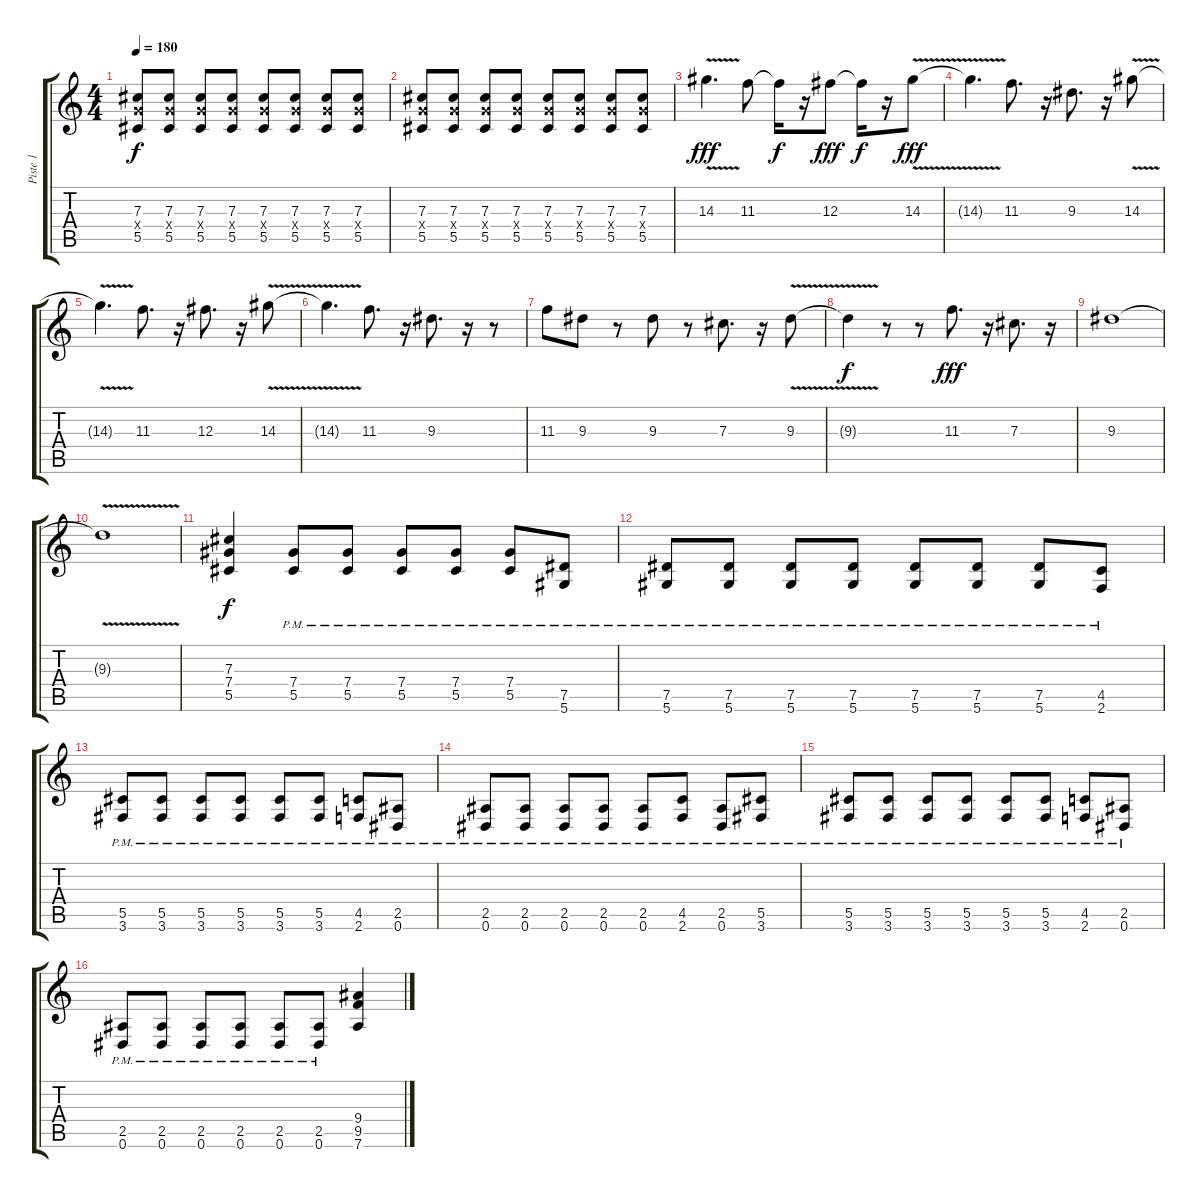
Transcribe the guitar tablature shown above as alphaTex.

\track ("Piste 1" "Piste 1") {instrument overdrivenguitar}
\staff {score tabs}
\tuning (Eb4 Bb3 Gb3 Db3 Ab2 Eb2) {hide}
\ts (4 4)
\tempo 180
\clef g2
\ks c
(7.3 6.4{x} 5.5).8{dy f} (7.3 6.4{x} 5.5).8 (7.3 6.4{x} 5.5).8 (7.3 6.4{x} 5.5).8 (7.3 6.4{x} 5.5).8 (7.3 6.4{x} 5.5).8 (7.3 6.4{x} 5.5).8 (7.3 6.4{x} 5.5).8 |
(7.3 6.4{x} 5.5).8 (7.3 6.4{x} 5.5).8 (7.3 6.4{x} 5.5).8 (7.3 6.4{x} 5.5).8 (7.3 6.4{x} 5.5).8 (7.3 6.4{x} 5.5).8 (7.3 6.4{x} 5.5).8 (7.3 6.4{x} 5.5).8 |
14.3{v}.4{d dy fff} 11.3.8 11.3{t}.16{dy f} r.16 12.3.8{dy fff} 12.3{t}.16{dy f} r.16 14.3{v}.8{dy fff} |
14.3{t}.4{d} 11.3.8{d} r.16 9.3.8{d} r.16 14.3{v}.8 |
14.3{t}.4{d} 11.3.8{d} r.16 12.3.8{d} r.16 14.3{v}.8 |
14.3{t}.4{d} 11.3.8{d} r.16 9.3.8{d} r.16 r.8 |
11.3.8 9.3.8 r.8 9.3.8 r.8 7.3.8{d} r.16 9.3{v}.8 |
9.3{t}.4{dy f} r.8 r.8 11.3.8{d dy fff} r.16 7.3.8{d} r.16 |
9.3.1 |
9.3{v t}.1 |
(7.3 7.4 5.5).4{dy f} (7.4{pm} 5.5{pm}).8 (7.4{pm} 5.5{pm}).8 (7.4{pm} 5.5{pm}).8 (7.4{pm} 5.5{pm}).8 (7.4{pm} 5.5{pm}).8 (7.5{pm} 5.6{pm}).8 |
(7.5{pm} 5.6{pm}).8 (7.5{pm} 5.6{pm}).8 (7.5{pm} 5.6{pm}).8 (7.5{pm} 5.6{pm}).8 (7.5{pm} 5.6{pm}).8 (7.5{pm} 5.6{pm}).8 (7.5{pm} 5.6{pm}).8 (4.5{pm} 2.6{pm}).8 |
(5.5{pm} 3.6{pm}).8 (5.5{pm} 3.6{pm}).8 (5.5{pm} 3.6{pm}).8 (5.5{pm} 3.6{pm}).8 (5.5{pm} 3.6{pm}).8 (5.5{pm} 3.6{pm}).8 (4.5{pm} 2.6{pm}).8 (2.5{pm} 0.6{pm}).8 |
(2.5{pm} 0.6{pm}).8 (2.5{pm} 0.6{pm}).8 (2.5{pm} 0.6{pm}).8 (2.5{pm} 0.6{pm}).8 (2.5{pm} 0.6{pm}).8 (4.5{pm} 2.6{pm}).8 (2.5{pm} 0.6{pm}).8 (5.5{pm} 3.6{pm}).8 |
(5.5{pm} 3.6{pm}).8 (5.5{pm} 3.6{pm}).8 (5.5{pm} 3.6{pm}).8 (5.5{pm} 3.6{pm}).8 (5.5{pm} 3.6{pm}).8 (5.5{pm} 3.6{pm}).8 (4.5{pm} 2.6{pm}).8 (2.5{pm} 0.6{pm}).8 |
(2.5{pm} 0.6{pm}).8 (2.5{pm} 0.6{pm}).8 (2.5{pm} 0.6{pm}).8 (2.5{pm} 0.6{pm}).8 (2.5{pm} 0.6{pm}).8 (2.5{pm} 0.6{pm}).8 (9.4 9.5 7.6).4
